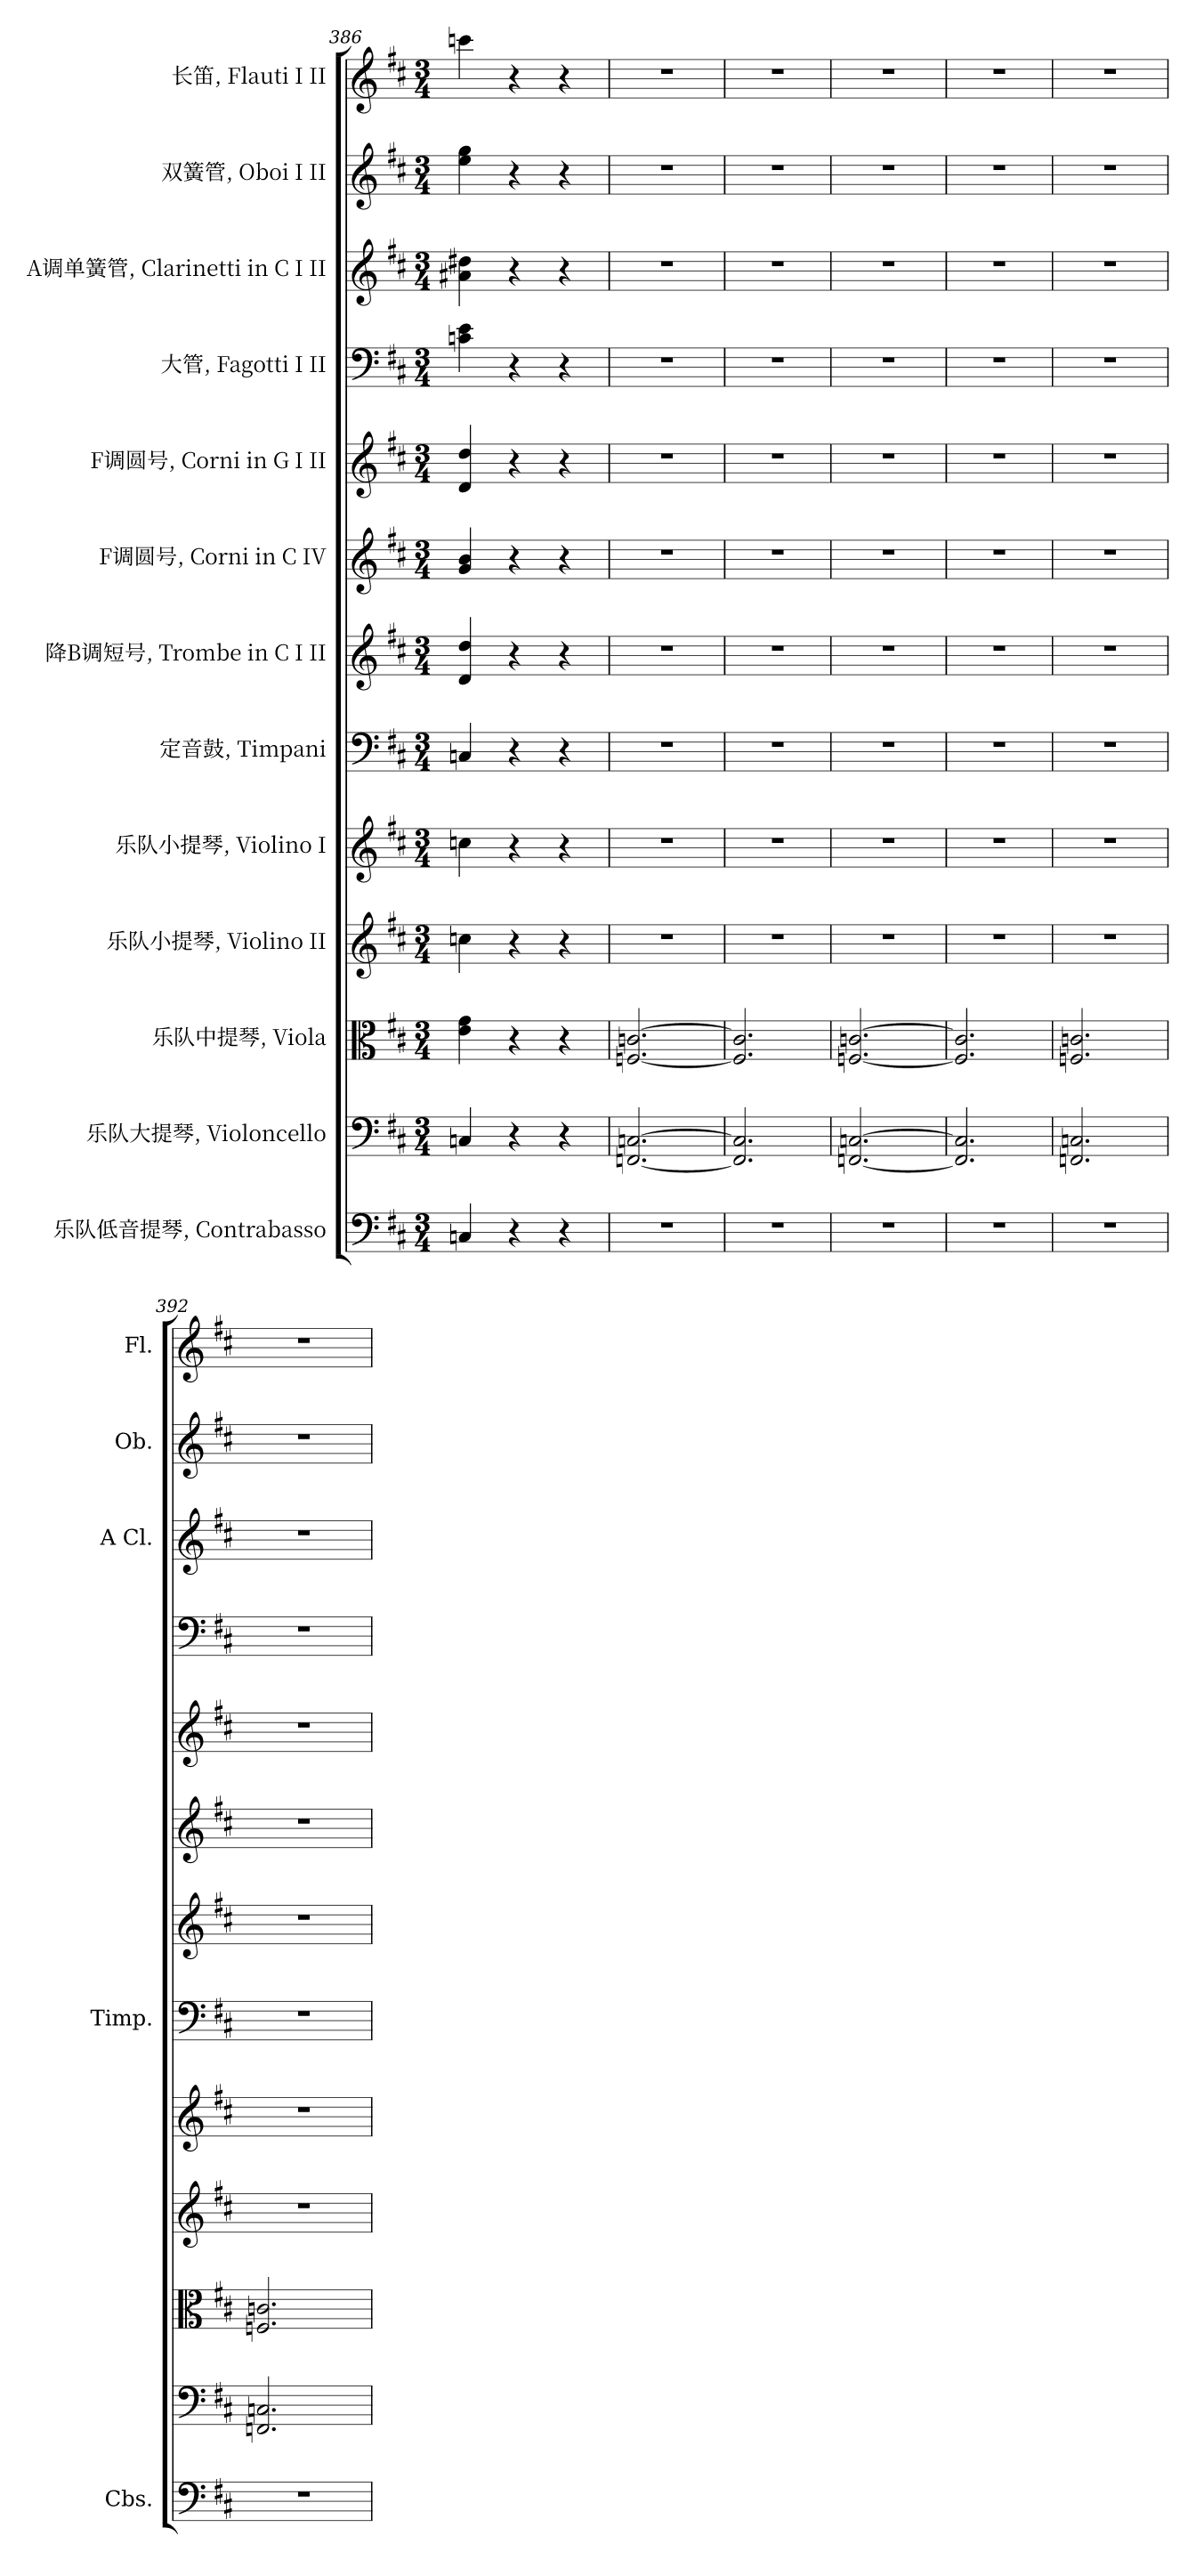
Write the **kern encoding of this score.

**kern	**kern	**kern	**kern	**kern	**kern	**kern	**kern	**kern	**kern	**kern	**kern	**kern
*part13	*part12	*part11	*part10	*part9	*part8	*part7	*part6	*part5	*part4	*part3	*part2	*part1
*staff13	*staff12	*staff11	*staff10	*staff9	*staff8	*staff7	*staff6	*staff5	*staff4	*staff3	*staff2	*staff1
*I"乐队低音提琴, Contrabasso	*I"乐队大提琴, Violoncello	*I"乐队中提琴, Viola	*I"乐队小提琴, Violino II	*I"乐队小提琴, Violino I	*I"定音鼓, Timpani	*I"降B调短号, Trombe in C I II	*I"F调圆号, Corni in C IV	*I"F调圆号, Corni in G I II	*I"大管, Fagotti I II	*I"A调单簧管, Clarinetti in C I II	*I"双簧管, Oboi I II	*I"长笛, Flauti I II
*I'Cbs.	*	*	*	*	*I'Timp.	*	*	*	*	*I'A Cl.	*I'Ob.	*I'Fl.
*clefF4	*clefF4	*clefC3	*clefG2	*clefG2	*clefF4	*clefG2	*clefG2	*clefG2	*clefF4	*clefG2	*clefG2	*clefG2
*ITrd7c12	*	*	*	*	*	*ITrd1c2	*ITrd4c7	*ITrd4c7	*	*ITrd2c3	*	*
*k[f#c#]	*k[f#c#]	*k[f#c#]	*k[f#c#]	*k[f#c#]	*k[f#c#]	*k[]	*k[f#]	*k[f#]	*k[f#c#]	*k[f#c#g#d#a#]	*k[f#c#]	*k[f#c#]
*M3/4	*M3/4	*M3/4	*M3/4	*M3/4	*M3/4	*M3/4	*M3/4	*M3/4	*M3/4	*M3/4	*M3/4	*M3/4
*MM334	*MM334	*MM334	*MM334	*MM334	*MM334	*MM334	*MM334	*MM334	*MM334	*MM334	*MM334	*MM334
=386	=386	=386	=386	=386	=386	=386	=386	=386	=386	=386	=386	=386
4CCn/	4Cn/	4e\ 4g\	4ccn\	4ccn\	4Cn/	4c/ 4cc/	4c/ 4e/	4G/ 4g/	4cn\ 4e\	4f##X\ 4b#X\	4ee\ 4gg\	4cccn\
4r	4r	4r	4r	4r	4r	4r	4r	4r	4r	4r	4r	4r
*	*	*	*	*	*	*	*	*	*	*	*	*MM319
4r	4r	4r	4r	4r	4r	4r	4r	4r	4r	4r	4r	4r
=387	=387	=387	=387	=387	=387	=387	=387	=387	=387	=387	=387	=387
*	*	*	*	*	*	*	*	*	*	*	*	*MM328
2.r	[2.FFn/ [2.Cn/	[2.Fn/ [2.cn/	2.r	2.r	2.r	2.r	2.r	2.r	2.r	2.r	2.r	2.r
=388	=388	=388	=388	=388	=388	=388	=388	=388	=388	=388	=388	=388
*	*	*	*	*	*	*	*	*	*	*	*	*MM328
2.r	2.FF/] 2.C/]	2.F/] 2.c/]	2.r	2.r	2.r	2.r	2.r	2.r	2.r	2.r	2.r	2.r
=389	=389	=389	=389	=389	=389	=389	=389	=389	=389	=389	=389	=389
*	*	*	*	*	*	*	*	*	*	*	*	*MM328
2.r	[2.FFn/ [2.Cn/	[2.Fn/ [2.cn/	2.r	2.r	2.r	2.r	2.r	2.r	2.r	2.r	2.r	2.r
=390	=390	=390	=390	=390	=390	=390	=390	=390	=390	=390	=390	=390
*	*	*	*	*	*	*	*	*	*	*	*	*MM328
2.r	2.FF/] 2.C/]	2.F/] 2.c/]	2.r	2.r	2.r	2.r	2.r	2.r	2.r	2.r	2.r	2.r
=391	=391	=391	=391	=391	=391	=391	=391	=391	=391	=391	=391	=391
*	*	*	*	*	*	*	*	*	*	*	*	*MM328
2.r	2.FFn/ 2.Cn/	2.Fn/ 2.cn/	2.r	2.r	2.r	2.r	2.r	2.r	2.r	2.r	2.r	2.r
!!LO:PB:g=z
=392	=392	=392	=392	=392	=392	=392	=392	=392	=392	=392	=392	=392
*	*	*	*	*	*	*	*	*	*	*	*	*MM328
2.r	2.FFn/ 2.Cn/	2.Fn/ 2.cn/	2.r	2.r	2.r	2.r	2.r	2.r	2.r	2.r	2.r	2.r
=	=	=	=	=	=	=	=	=	=	=	=	=
*-	*-	*-	*-	*-	*-	*-	*-	*-	*-	*-	*-	*-
